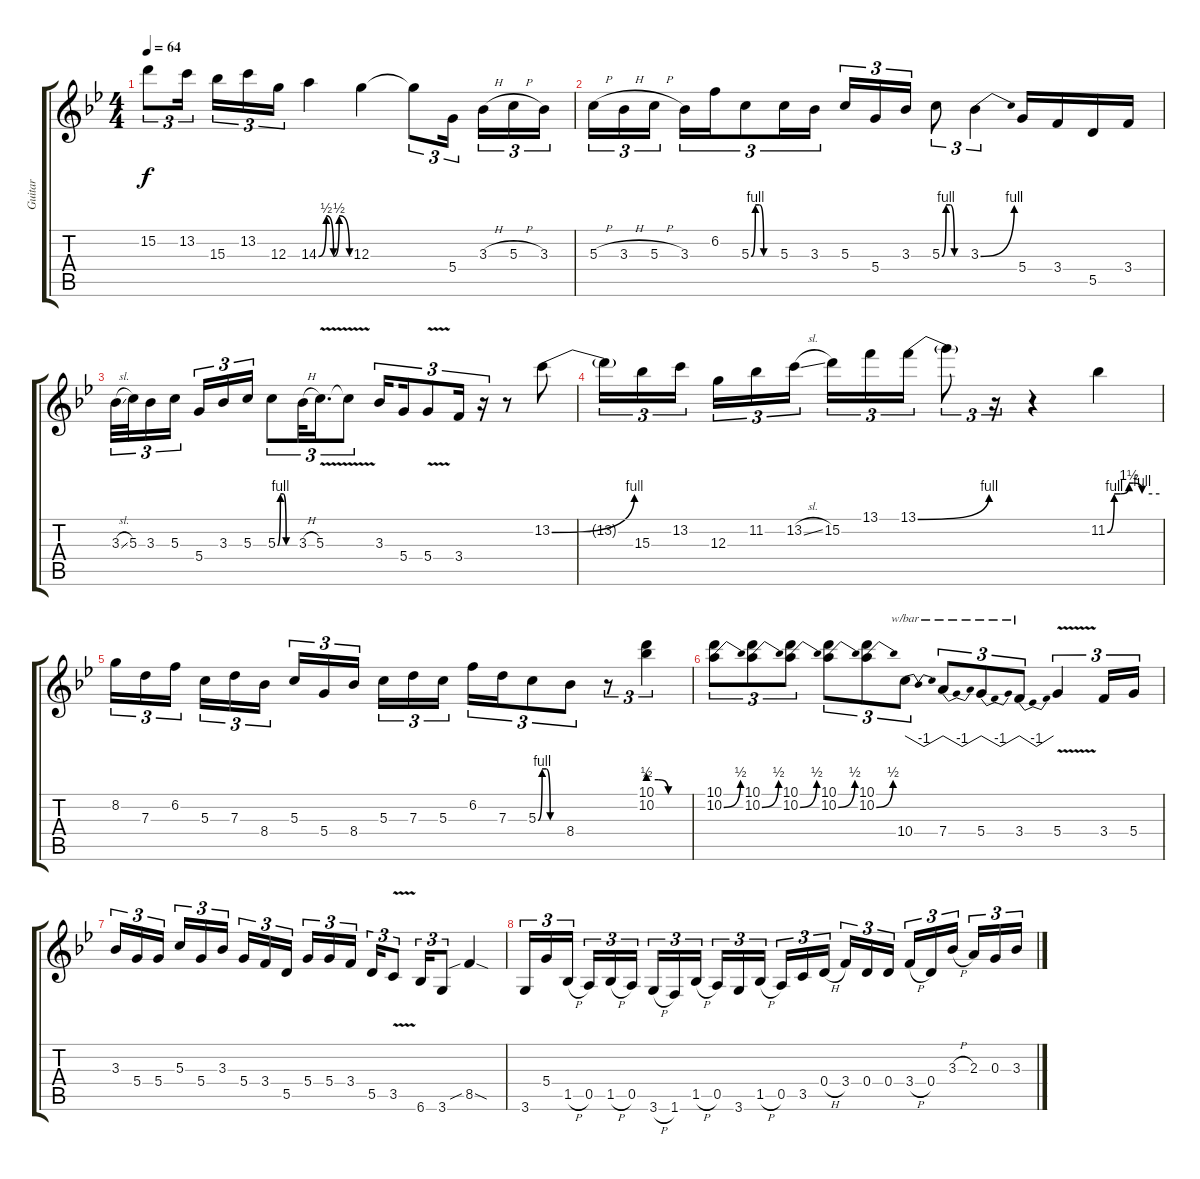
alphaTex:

\track ("Guitar" "Guitar") {instrument overdrivenguitar}
\staff {score tabs}
\tuning (E4 B3 G3 D3 A2 E2) {hide}
\ts (4 4)
\tempo 64
\clef g2
\ks bb
15.2{t}.8{tu (3 2) dy f} 13.2.16{tu (3 2) beam splitsecondary} 15.3.16{tu (3 2)} 13.2.16{tu (3 2)} 12.3.16{tu (3 2)} 14.3{be (custom 0 0 15 2 29 0 40 2 60 0)}.4 12.3.4 12.3{t}.8{tu (3 2)} 5.4.16{tu (3 2) beam splitsecondary} 3.3{h}.16{tu (3 2)} 5.3{h}.16{tu (3 2)} 3.3.16{tu (3 2)} |
5.3{h}.16{tu (3 2)} 3.3{h}.16{tu (3 2)} 5.3{h}.16{tu (3 2) beam splitsecondary} 3.3.16{tu (3 2)} 6.2.16{tu (3 2)} 5.3{be (custom 0 0 10 4 20 4 30 0 60 0)}.8{tu (3 2)} 5.3.16{tu (3 2)} 3.3.16{tu (3 2) beam splitsecondary} 5.3.16{tu (3 2)} 5.4.16{tu (3 2)} 3.3.16{tu (3 2)} 5.3{be (custom 0 0 10 4 20 4 30 0 60 0)}.8{tu (3 2)} 3.3{be (bend 0 0 60 4)}.4{tu (3 2)} 5.4.16 3.4.16 5.5.16 3.4.16 |
3.3{sl}.32{tu (3 2)} 5.3.32{tu (3 2)} 3.3.16{tu (3 2)} 5.3.16{tu (3 2) beam splitsecondary} 5.4.16{tu (3 2)} 3.3.16{tu (3 2)} 5.3.16{tu (3 2)} 5.3{be (custom 0 0 10 4 20 4 30 0 60 0)}.8{tu (3 2)} 3.3{h}.32{tu (3 2)} 5.3{v}.16{d tu (3 2)} 5.3{t}.8{tu (3 2)} 3.3.16{tu (3 2) beam splitsecondary} 5.4.16{tu (3 2)} 5.4{v}.8{tu (3 2)} 3.4.16{tu (3 2)} r.16{tu (3 2)} r.8 13.2{be (bend 0 0 60 4)}.8 |
13.2{t}.16{tu (3 2)} 15.3.16{tu (3 2)} 13.2.16{tu (3 2) beam splitsecondary} 12.3.16{tu (3 2)} 11.2.16{tu (3 2)} 13.2{sl}.16{tu (3 2)} 15.2.16{tu (3 2)} 13.1.16{tu (3 2)} 13.1{be (bend 0 0 60 4)}.16{tu (3 2)} 13.1{t}.8{tu (3 2)} r.16{tu (3 2)} r.4 11.2{be (custom 0 0 8 4 15 4 25 6 30 6 40 4 60 4)}.4 |
8.2.16{tu (3 2)} 7.3.16{tu (3 2)} 6.2.16{tu (3 2) beam splitsecondary} 5.3.16{tu (3 2)} 7.3.16{tu (3 2)} 8.4.16{tu (3 2)} 5.3.16{tu (3 2)} 5.4.16{tu (3 2)} 8.4.16{tu (3 2) beam splitsecondary} 5.3.16{tu (3 2)} 7.3.16{tu (3 2)} 5.3.16{tu (3 2)} 6.2.16{tu (3 2)} 7.3.16{tu (3 2)} 5.3{be (custom 0 0 10 4 20 4 30 0 60 0)}.8{tu (3 2)} 8.4.8{tu (3 2)} r.8{tu (3 2)} (10.1 10.2{be (custom 0 2 15 2 30 0 60 0)}).4{tu (3 2)} |
(10.1 10.2{be (bend 0 0 60 2)}).8{tu (3 2)} (10.1 10.2{be (bend 0 0 60 2)}).8{tu (3 2)} (10.1 10.2{be (bend 0 0 60 2)}).8{tu (3 2)} (10.1 10.2{be (bend 0 0 60 2)}).8{tu (3 2)} (10.1 10.2{be (bend 0 0 60 2)}).8{tu (3 2)} 10.4.8{tu (3 2) tbe (dip default 0 0 30 -4 60 0)} 7.4.8{tu (3 2) tbe (dip default 0 0 30 -4 60 0)} 5.4.8{tu (3 2) tbe (dip default 0 0 30 -4 60 0)} 3.4.8{tu (3 2) tbe (dip default 0 0 30 -4 60 0)} 5.4{v}.4{tu (3 2)} 3.4.16{tu (3 2)} 5.4.16{tu (3 2)} |
3.3.16{tu (3 2)} 5.4.16{tu (3 2)} 5.4.16{tu (3 2) beam splitsecondary} 5.3.16{tu (3 2)} 5.4.16{tu (3 2)} 3.3.16{tu (3 2)} 5.4.16{tu (3 2)} 3.4.16{tu (3 2)} 5.5.16{tu (3 2) beam splitsecondary} 5.4.16{tu (3 2)} 5.4.16{tu (3 2)} 3.4.16{tu (3 2)} 5.5.16{tu (3 2)} 3.5{v}.8{tu (3 2)} 6.6.16{tu (3 2)} 3.6.8{tu (3 2)} 8.5{sib sod}.4 |
3.6.16{tu (3 2)} 5.4.16{tu (3 2)} 1.5{h}.16{tu (3 2) beam splitsecondary} 0.5.16{tu (3 2)} 1.5{h}.16{tu (3 2)} 0.5.16{tu (3 2)} 3.6{h}.16{tu (3 2)} 1.6.16{tu (3 2)} 1.5{h}.16{tu (3 2) beam splitsecondary} 0.5.16{tu (3 2)} 3.6.16{tu (3 2)} 1.5{h}.16{tu (3 2)} 0.5.16{tu (3 2)} 3.5.16{tu (3 2)} 0.4{h}.16{tu (3 2) beam splitsecondary} 3.4.16{tu (3 2)} 0.4.16{tu (3 2)} 0.4.16{tu (3 2)} 3.4{h}.16{tu (3 2)} 0.4.16{tu (3 2)} 3.3{h}.16{tu (3 2) beam splitsecondary} 2.3.16{tu (3 2)} 0.3.16{tu (3 2)} 3.3.16{tu (3 2)}
